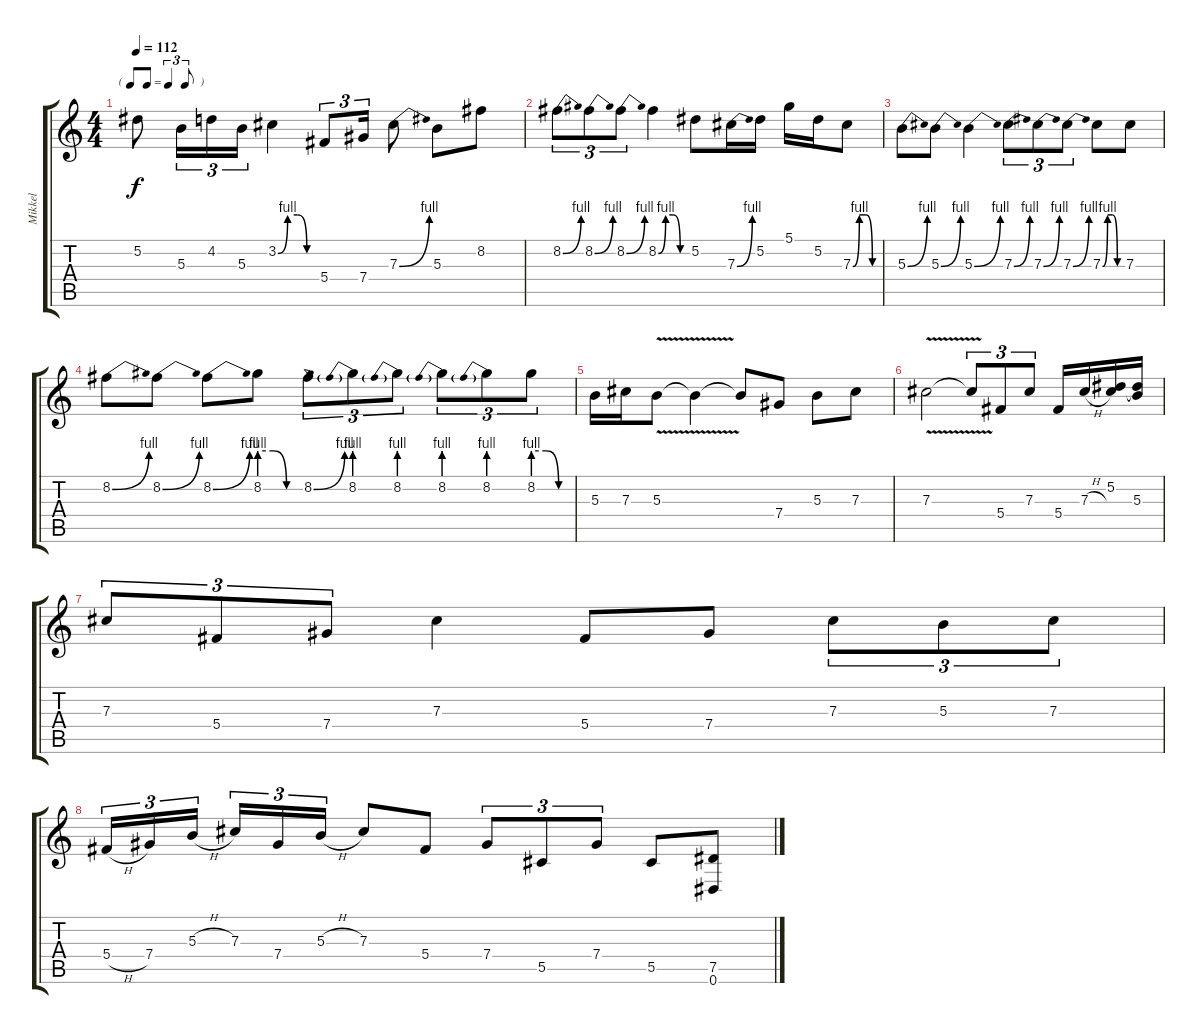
\track ("Mikkel" "Mikkel") {instrument overdrivenguitar}
\staff {score tabs}
\tuning (Eb4 Bb3 Gb3 Db3 Ab2 Eb2) {hide}
\ts (4 4)
\tf triplet8th
\tempo 112
\clef g2
\ks c
5.2.8{dy f} 5.3.16{tu (3 2)} 4.2.16{tu (3 2)} 5.3.16{tu (3 2)} 3.2{be (custom 0 0 15 4 30 4 45 0 60 0)}.4 5.4.8{tu (3 2)} 7.4.16{tu (3 2)} 7.3{be (bend 0 0 60 4)}.8 5.3.8 8.2.8 |
8.2{be (bend 0 0 60 4)}.8{tu (3 2)} 8.2{be (bend 0 0 60 4)}.8{tu (3 2)} 8.2{be (bend 0 0 60 4)}.8{tu (3 2)} 8.2{be (custom 0 0 15 4 30 4 45 0 60 0)}.4 5.2.8 7.3{be (bend 0 0 60 4)}.16 5.2.16 5.1.16 5.2.16 7.3{be (custom 0 0 15 4 30 4 45 0 60 0)}.8 |
5.3{be (bend 0 0 60 4)}.8 5.3{be (bend 0 0 60 4)}.8 5.3{be (bend 0 0 60 4)}.4 7.3{be (bend 0 0 60 4)}.8{tu (3 2)} 7.3{be (bend 0 0 60 4)}.8{tu (3 2)} 7.3{be (bend 0 0 60 4)}.8{tu (3 2)} 7.3{be (custom 0 0 15 4 30 4 45 0 60 0)}.8 7.3.8 |
8.2{be (bend 0 0 60 4)}.8 8.2{be (bend 0 0 60 4)}.8 8.2{be (bend 0 0 60 4)}.8 8.2{be (custom 0 4 20 4 40 0 60 0)}.8 8.2{be (bend 0 0 60 4)}.8{tu (3 2)} 8.2{be (prebend 0 4 60 4)}.8{tu (3 2)} 8.2{be (prebend 0 4 60 4)}.8{tu (3 2)} 8.2{be (prebend 0 4 60 4)}.8{tu (3 2)} 8.2{be (prebend 0 4 60 4)}.8{tu (3 2)} 8.2{be (custom 0 4 20 4 40 0 60 0)}.8{tu (3 2)} |
5.3.16 7.3.16 5.3{v}.8 5.3{t}.4 5.3{t}.8 7.4.8 5.3.8 7.3.8 |
7.3{v}.2 7.3{t}.8{tu (3 2)} 5.4.8{tu (3 2)} 7.3.8{tu (3 2)} 5.4.16 7.3{h}.16 (5.2 7.3{t}).16 (5.2{t} 5.3).16 |
7.3.8{tu (3 2)} 5.4.8{tu (3 2)} 7.4.8{tu (3 2)} 7.3.4 5.4.8 7.4.8 7.3.8{tu (3 2)} 5.3.8{tu (3 2)} 7.3.8{tu (3 2)} |
5.4{h}.16{tu (3 2)} 7.4.16{tu (3 2)} 5.3{h}.16{tu (3 2)} 7.3.16{tu (3 2)} 7.4.16{tu (3 2)} 5.3{h}.16{tu (3 2)} 7.3.8 5.4.8 7.4.8{tu (3 2)} 5.5.8{tu (3 2)} 7.4.8{tu (3 2)} 5.5.8 (7.5 0.6).8
